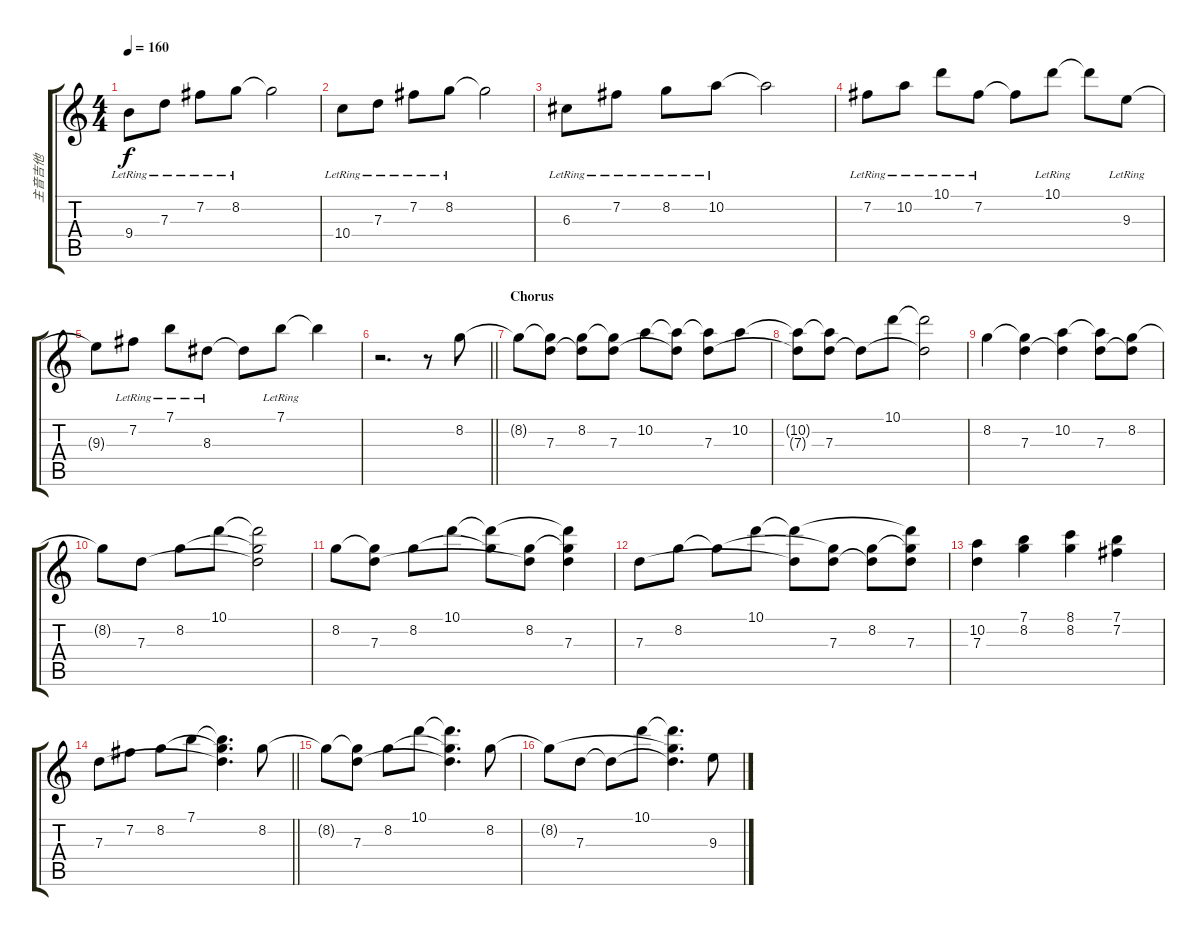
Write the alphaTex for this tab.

\track ("主音吉他" "主音吉他") {instrument distortionguitar}
\staff {score tabs}
\tuning (E4 B3 G3 D3 A2 E2) {hide}
\ts (4 4)
\tempo 160
\clef g2
\ks c
9.4{lr}.8{dy f} 7.3{lr}.8 7.2{lr}.8 8.2{lr}.8 8.2{t}.2 |
10.4{lr}.8 7.3{lr}.8 7.2{lr}.8 8.2{lr}.8 8.2{t}.2 |
6.3{lr}.8 7.2{lr}.8 8.2{lr}.8 10.2{lr}.8 10.2{t}.2 |
7.2{lr}.8 10.2{lr}.8 10.1{lr}.8 7.2{lr}.8 7.2{t}.8 10.1{lr}.8 10.1{t}.8 9.3{lr}.8 |
9.3{t}.8 7.2{lr}.8 7.1{lr}.8 8.3{lr}.8 8.3{t}.8 7.1{lr}.8 7.1{t}.4 |
\barLineRight lightlight
r.2{d} r.8 8.2.8{instrument distortionguitar} |
\section ("" "Chorus")
8.2{t}.8 (8.2{t} 7.3).8 (8.2 7.3{t}).8 (8.2{t} 7.3).8 10.2.8 (10.2{t} 7.3{t}).8 (10.2{t} 7.3).8 10.2.8 |
(10.2{t} 7.3{t}).8 (10.2{t} 7.3).8 7.3{t}.8 10.1.8 (10.1{t} 7.3{t}).2 |
8.2.4 (8.2{t} 7.3).4 (10.2 7.3{t}).4 (10.2{t} 7.3).8 (8.2 7.3{t}).8 |
8.2{t}.8 7.3.8 8.2.8 10.1.8 (10.1{t} 8.2{t} 7.3{t}).2 |
8.2.8 (8.2{t} 7.3).8 8.2.8 10.1.8 (10.1{t} 8.2{t}).8 (8.2 7.3{t}).8 (10.1{t} 8.2{t} 7.3).4 |
7.3.8 8.2.8 8.2{t}.8 10.1.8 (10.1{t} 7.3{t}).8 (8.2{t} 7.3).8 (8.2 7.3{t}).8 (10.1{t} 8.2{t} 7.3).8 |
(10.2 7.3).4 (7.1 8.2).4 (8.1 8.2).4 (7.1 7.2).4 |
\barLineRight lightlight
7.3.8 7.2.8 8.2.8 7.1.8 (7.1{t} 8.2{t} 7.3{t}).4{d} 8.2.8 |
8.2{t}.8 (8.2{t} 7.3).8 8.2.8 10.1.8 (10.1{t} 8.2{t} 7.3{t}).4{d} 8.2.8 |
8.2{t}.8 7.3.8 7.3{t}.8 10.1.8 (10.1{t} 8.2{t} 7.3{t}).4{d} 9.3.8
